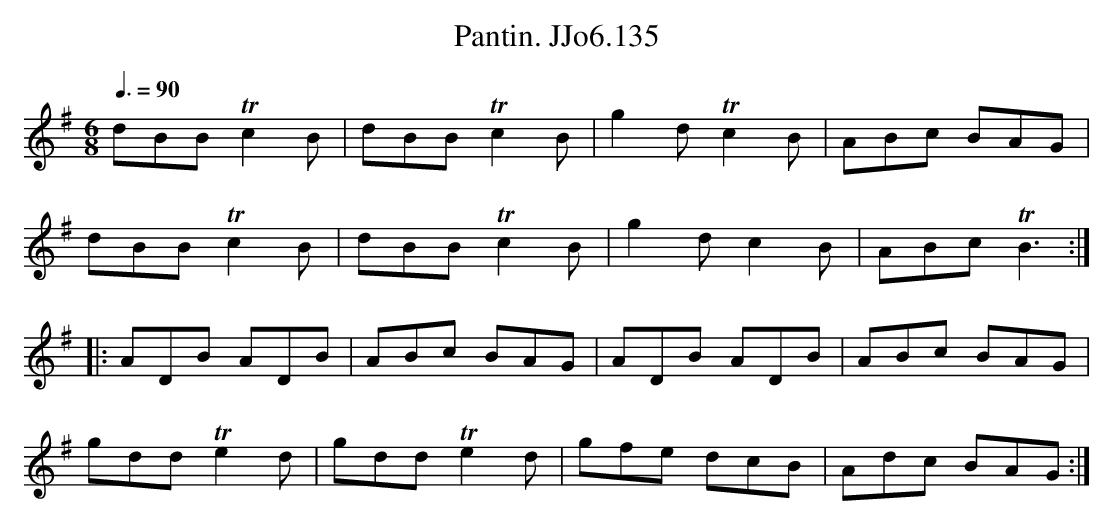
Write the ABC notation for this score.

X:1
T:Pantin. JJo6.135
M:6/8
L:1/8
Q:3/8=90
K:G
dBB Tc2B | dBB Tc2B | g2d Tc2B | ABc BAG |
dBB Tc2B | dBB Tc2B | g2d c2B | ABc TB3 :|
|: ADB ADB | ABc BAG | ADB ADB | ABc BAG |
gdd Te2d | gdd Te2d | gfe dcB | Adc BAG :|
